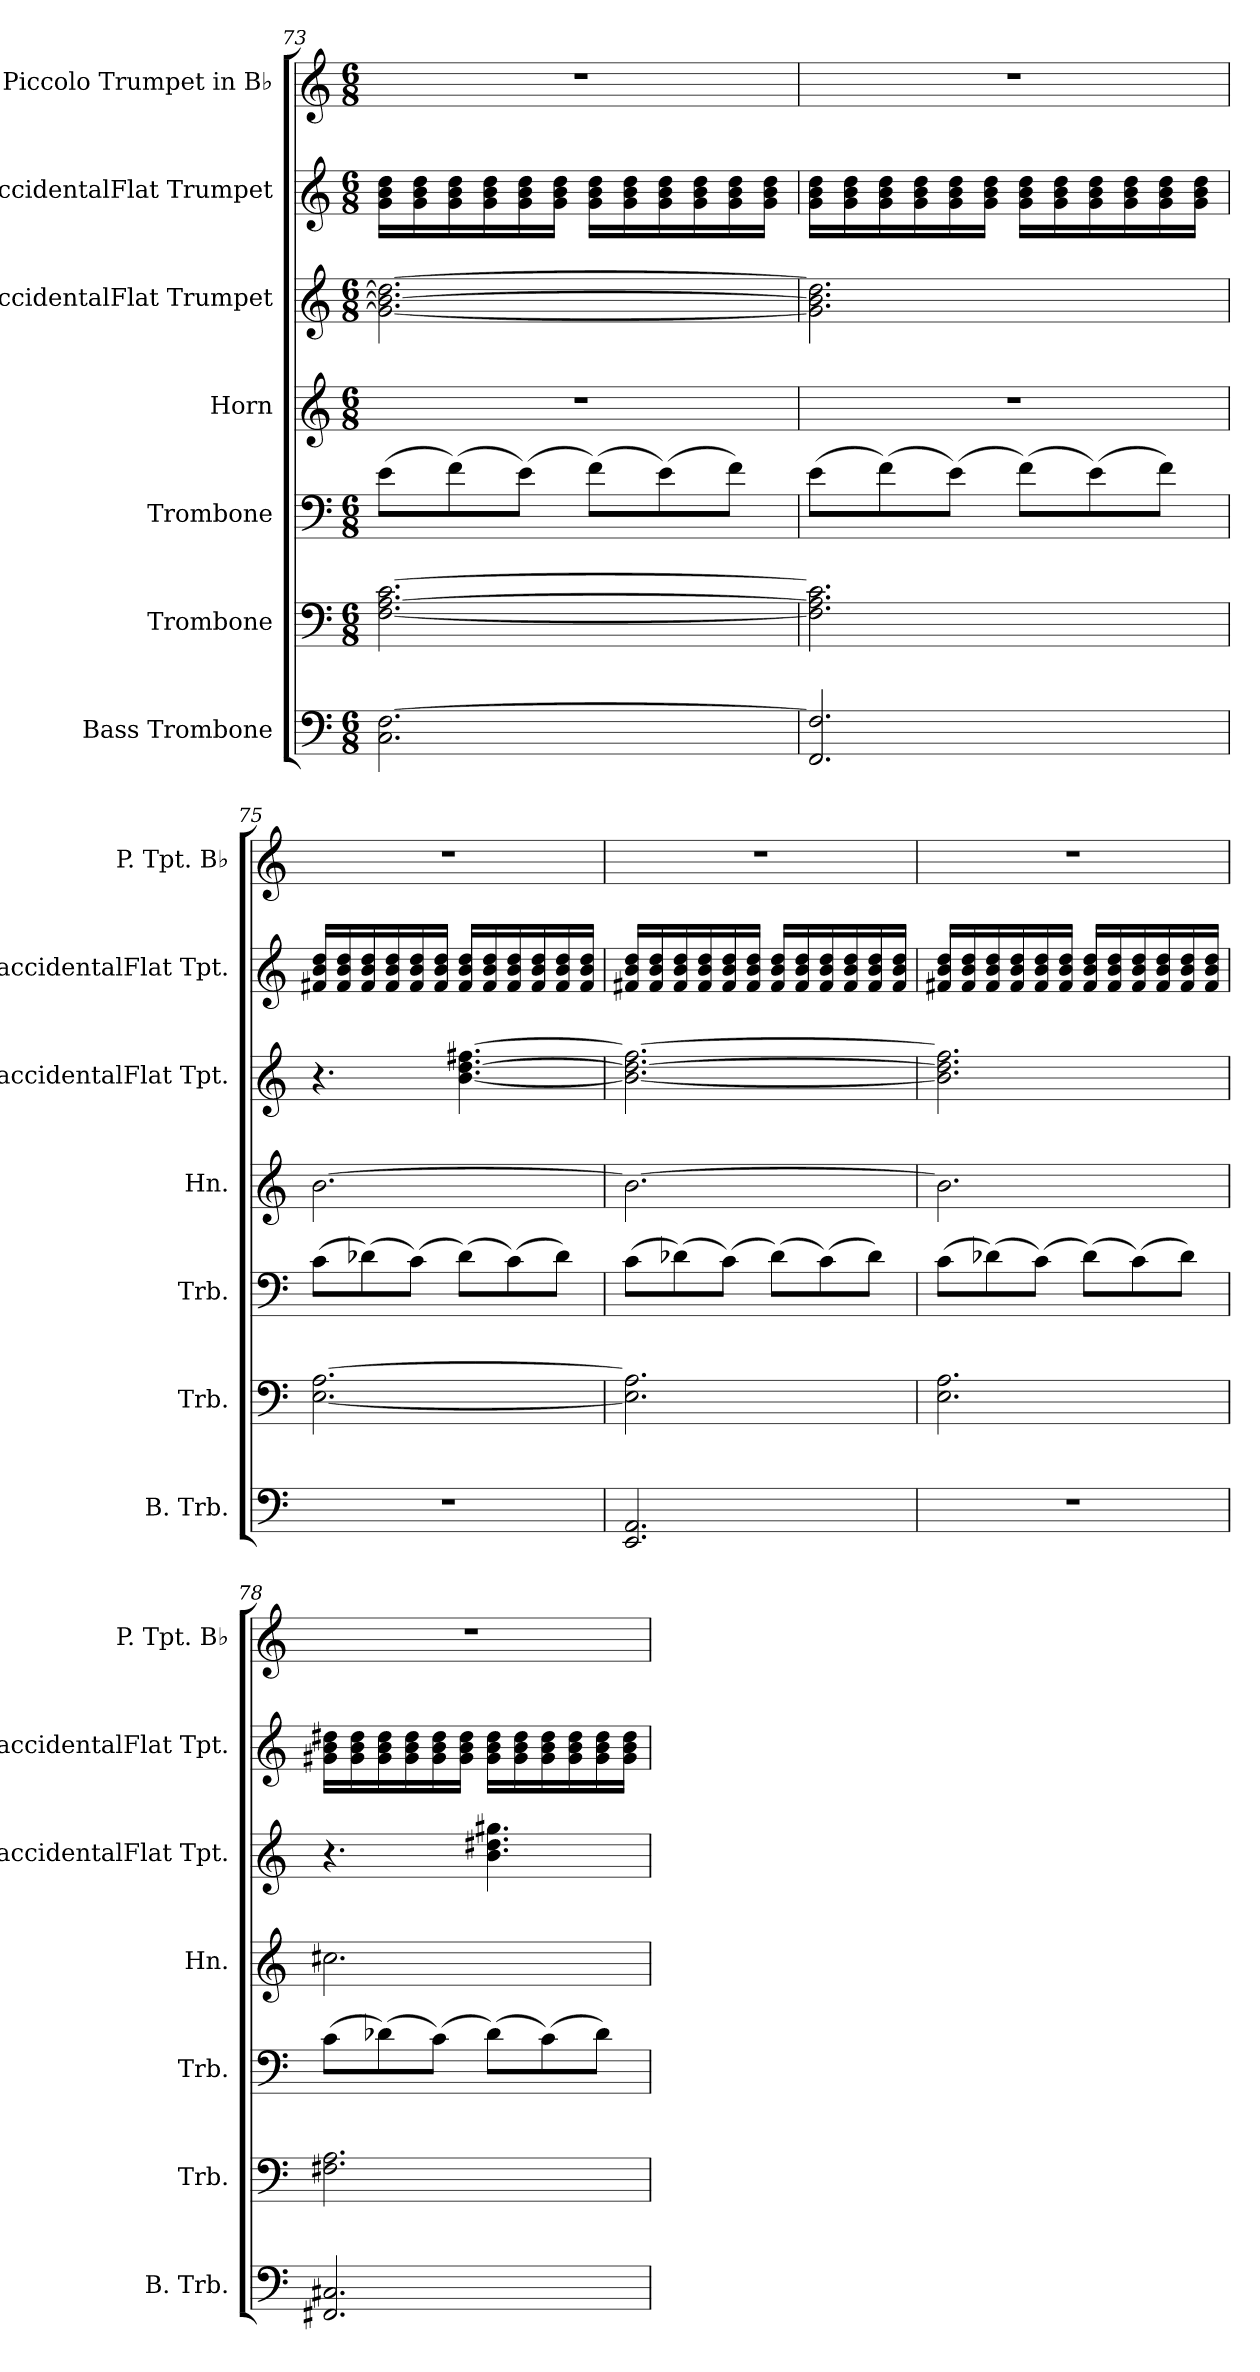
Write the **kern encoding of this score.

**kern	**kern	**kern	**kern	**kern	**kern	**kern
*part7	*part6	*part5	*part4	*part3	*part2	*part1
*staff7	*staff6	*staff5	*staff4	*staff3	*staff2	*staff1
*I"Bass Trombone	*I"Trombone	*I"Trombone	*I"Horn	*I"BaccidentalFlat Trumpet	*I"BaccidentalFlat Trumpet	*I"Piccolo Trumpet in B♭
*I'B. Trb.	*I'Trb.	*I'Trb.	*I'Hn.	*I'BaccidentalFlat Tpt.	*I'BaccidentalFlat Tpt.	*I'P. Tpt. B♭
!!LO:PB:g=z
*clefF4	*clefF4	*clefF4	*clefG2	*clefG2	*clefG2	*clefG2
*	*	*	*ITrd4c7	*ITrd1c2	*ITrd1c2	*ITrd-6c-10
*k[]	*k[]	*k[]	*k[b-]	*k[b-e-]	*k[b-e-]	*k[b-e-]
*M6/8	*M6/8	*M6/8	*M6/8	*M6/8	*M6/8	*M6/8
=73	=73	=73	=73	=73	=73	=73
2.C\ [2.F\	[2.F\ [2.A\ [2.c\	(8e\L	2.r	2.f\_ 2.a\_ 2.cc\_	16f\ 16a\ 16cc\LL	2.r
.	.	.	.	.	16f\ 16a\ 16cc\	.
.	.	(8f\)	.	.	16f\ 16a\ 16cc\	.
.	.	.	.	.	16f\ 16a\ 16cc\	.
.	.	(8e\J)	.	.	16f\ 16a\ 16cc\	.
.	.	.	.	.	16f\ 16a\ 16cc\JJ	.
.	.	(8f\L)	.	.	16f\ 16a\ 16cc\LL	.
.	.	.	.	.	16f\ 16a\ 16cc\	.
.	.	(8e\)	.	.	16f\ 16a\ 16cc\	.
.	.	.	.	.	16f\ 16a\ 16cc\	.
.	.	8f\J)	.	.	16f\ 16a\ 16cc\	.
.	.	.	.	.	16f\ 16a\ 16cc\JJ	.
=74	=74	=74	=74	=74	=74	=74
2.FF/ 2.F/]	2.F\] 2.A\] 2.c\]	(8e\L	2.r	2.f\] 2.a\] 2.cc\]	16f\ 16a\ 16cc\LL	2.r
.	.	.	.	.	16f\ 16a\ 16cc\	.
.	.	(8f\)	.	.	16f\ 16a\ 16cc\	.
.	.	.	.	.	16f\ 16a\ 16cc\	.
.	.	(8e\J)	.	.	16f\ 16a\ 16cc\	.
.	.	.	.	.	16f\ 16a\ 16cc\JJ	.
.	.	(8f\L)	.	.	16f\ 16a\ 16cc\LL	.
.	.	.	.	.	16f\ 16a\ 16cc\	.
.	.	(8e\)	.	.	16f\ 16a\ 16cc\	.
.	.	.	.	.	16f\ 16a\ 16cc\	.
.	.	8f\J)	.	.	16f\ 16a\ 16cc\	.
.	.	.	.	.	16f\ 16a\ 16cc\JJ	.
=75	=75	=75	=75	=75	=75	=75
2.r	[2.E\ [2.A\	(8c\L	[2.e\	4.r	16en/ 16a/ 16cc/LL	2.r
.	.	.	.	.	16e/ 16a/ 16cc/	.
.	.	(8d-X\)	.	.	16e/ 16a/ 16cc/	.
.	.	.	.	.	16e/ 16a/ 16cc/	.
.	.	(8c\J)	.	.	16e/ 16a/ 16cc/	.
.	.	.	.	.	16e/ 16a/ 16cc/JJ	.
.	.	(8d-\L)	.	[4.a\ [4.cc\ [4.een\	16e/ 16a/ 16cc/LL	.
.	.	.	.	.	16e/ 16a/ 16cc/	.
.	.	(8c\)	.	.	16e/ 16a/ 16cc/	.
.	.	.	.	.	16e/ 16a/ 16cc/	.
.	.	8d-\J)	.	.	16e/ 16a/ 16cc/	.
.	.	.	.	.	16e/ 16a/ 16cc/JJ	.
!!LO:LB:g=z
=76	=76	=76	=76	=76	=76	=76
2.EE/ 2.AA/	2.E\] 2.A\]	(8c\L	2.e\_	2.a\_ 2.cc\_ 2.ee\_	16en/ 16a/ 16cc/LL	2.r
.	.	.	.	.	16e/ 16a/ 16cc/	.
.	.	(8d-X\)	.	.	16e/ 16a/ 16cc/	.
.	.	.	.	.	16e/ 16a/ 16cc/	.
.	.	(8c\J)	.	.	16e/ 16a/ 16cc/	.
.	.	.	.	.	16e/ 16a/ 16cc/JJ	.
.	.	(8d-\L)	.	.	16e/ 16a/ 16cc/LL	.
.	.	.	.	.	16e/ 16a/ 16cc/	.
.	.	(8c\)	.	.	16e/ 16a/ 16cc/	.
.	.	.	.	.	16e/ 16a/ 16cc/	.
.	.	8d-\J)	.	.	16e/ 16a/ 16cc/	.
.	.	.	.	.	16e/ 16a/ 16cc/JJ	.
=77	=77	=77	=77	=77	=77	=77
2.r	2.E\ 2.A\	(8c\L	2.e\]	2.a\] 2.cc\] 2.ee\]	16en/ 16a/ 16cc/LL	2.r
.	.	.	.	.	16e/ 16a/ 16cc/	.
.	.	(8d-X\)	.	.	16e/ 16a/ 16cc/	.
.	.	.	.	.	16e/ 16a/ 16cc/	.
.	.	(8c\J)	.	.	16e/ 16a/ 16cc/	.
.	.	.	.	.	16e/ 16a/ 16cc/JJ	.
.	.	(8d-\L)	.	.	16e/ 16a/ 16cc/LL	.
.	.	.	.	.	16e/ 16a/ 16cc/	.
.	.	(8c\)	.	.	16e/ 16a/ 16cc/	.
.	.	.	.	.	16e/ 16a/ 16cc/	.
.	.	8d-\J)	.	.	16e/ 16a/ 16cc/	.
.	.	.	.	.	16e/ 16a/ 16cc/JJ	.
=78	=78	=78	=78	=78	=78	=78
2.FF#X/ 2.C#X/	2.F#X\ 2.A\	(8c\L	2.f#X\	4.r	16f#X\ 16a\ 16cc#X\LL	2.r
.	.	.	.	.	16f#\ 16a\ 16cc#\	.
.	.	(8d-X\)	.	.	16f#\ 16a\ 16cc#\	.
.	.	.	.	.	16f#\ 16a\ 16cc#\	.
.	.	(8c\J)	.	.	16f#\ 16a\ 16cc#\	.
.	.	.	.	.	16f#\ 16a\ 16cc#\JJ	.
.	.	(8d-\L)	.	4.a\ 4.cc#X\ 4.ff#X\	16f#\ 16a\ 16cc#\LL	.
.	.	.	.	.	16f#\ 16a\ 16cc#\	.
.	.	(8c\)	.	.	16f#\ 16a\ 16cc#\	.
.	.	.	.	.	16f#\ 16a\ 16cc#\	.
.	.	8d-\J)	.	.	16f#\ 16a\ 16cc#\	.
.	.	.	.	.	16f#\ 16a\ 16cc#\JJ	.
=	=	=	=	=	=	=
*-	*-	*-	*-	*-	*-	*-
